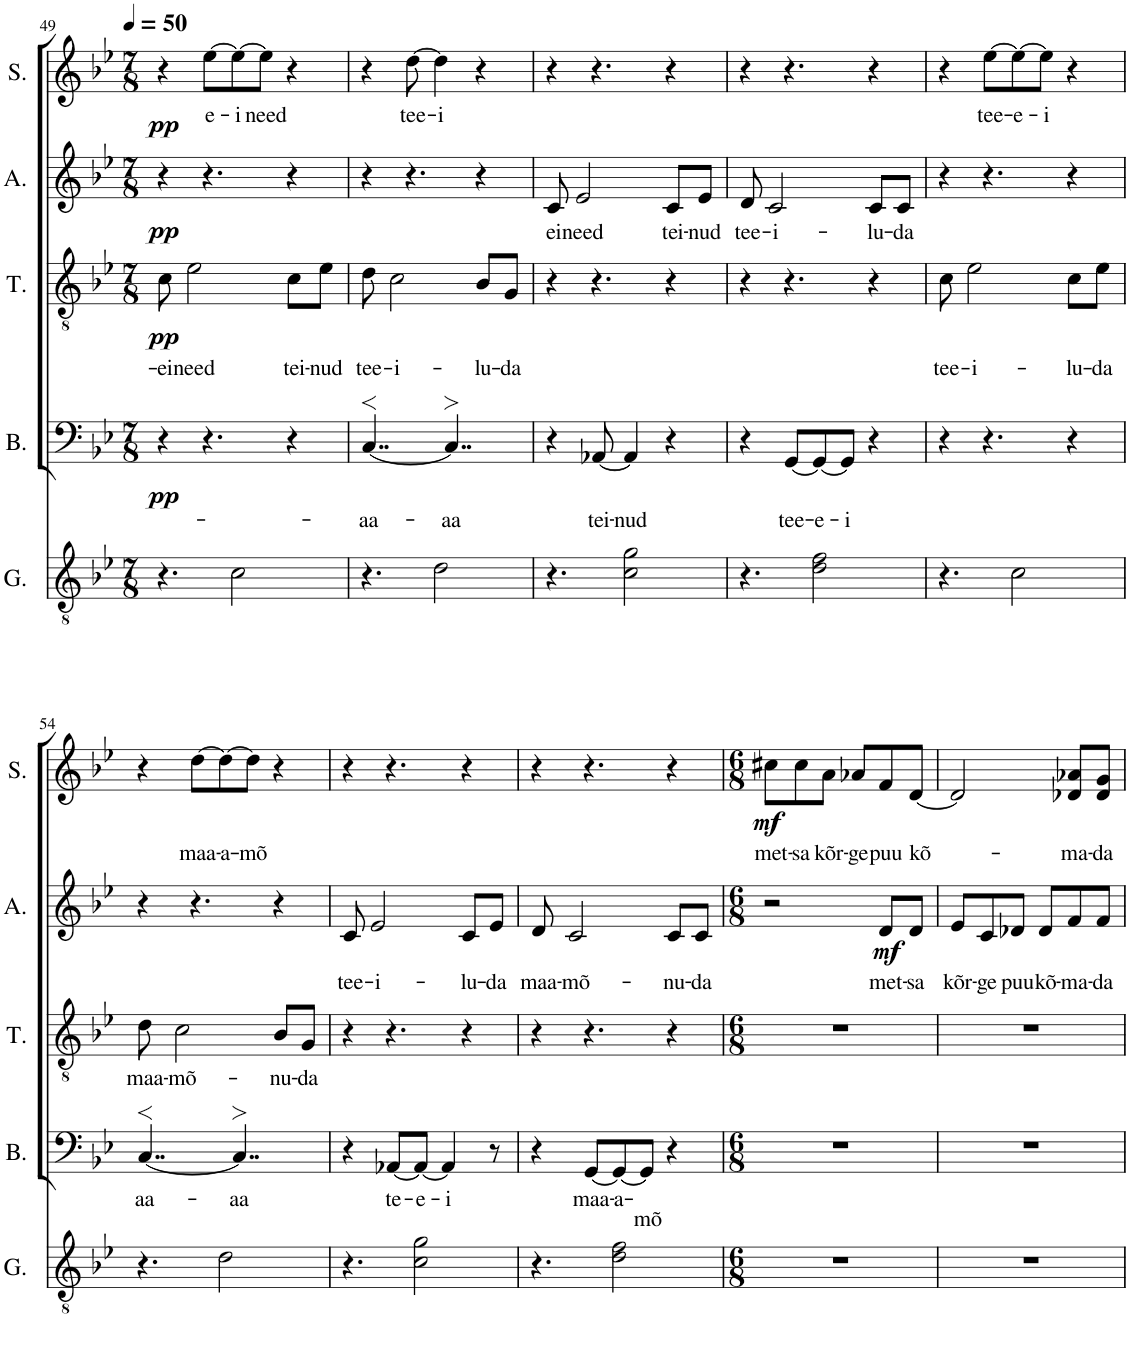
**kern	**kern	**text	**dynam	**kern	**text	**dynam	**kern	**text	**dynam	**kern	**text	**dynam
*part5	*part4	*part4	*part4	*part3	*part3	*part3	*part2	*part2	*part2	*part1	*part1	*part1
*staff5	*staff4	*staff4	*staff4	*staff3	*staff3	*staff3	*staff2	*staff2	*staff2	*staff1	*staff1	*staff1
*I"Classical Guitar	*I"Bass	*	*	*I"Tenor	*	*	*I"Alto	*	*	*I"Soprano	*	*
*I'G.	*I'B.	*	*	*I'T.	*	*	*I'A.	*	*	*I'S.	*	*
!!LO:PB:g=z
*clefGv2	*clefF4	*	*	*clefGv2	*	*	*clefG2	*	*	*clefG2	*	*
*	*	*	*	*Trd1c2	*	*	*	*	*	*	*	*
*k[b-e-]	*k[b-e-]	*	*	*k[b-e-]	*	*	*k[b-e-]	*	*	*k[b-e-]	*	*
*M7/8	*M7/8	*	*	*M7/8	*	*	*M7/8	*	*	*M7/8	*	*
*MM50	*MM50	*	*	*MM50	*	*	*MM50	*	*	*MM50	*	*
=49	=49	=49	=49	=49	=49	=49	=49	=49	=49	=49	=49	=49
!	!	!	!LO:DY:b	!	!LO:LY:b	!LO:DY:b	!	!	!LO:DY:b	!	!	!LO:DY:b
4.r	4r	.	pp	8c\	ei	pp	4r	.	pp	4r	.	pp
!	!	!	!	!	!LO:LY:b	!	!	!	!	!	!	!
.	.	.	.	2e-\	need	.	.	.	.	.	.	.
!	!	!	!	!	!	!	!	!	!	!	!LO:LY:b	!
.	4.r	.	.	.	.	.	4.r	.	.	[8ee-\L	e-	.
!	!	!	!	!	!	!	!	!	!	!	!LO:LY:b	!
2c\	.	.	.	.	.	.	.	.	.	8ee-\_	-i	.
!	!	!	!	!	!	!	!	!	!	!	!LO:LY:b	!
.	.	.	.	.	.	.	.	.	.	8ee-\J]	need	.
!	!	!	!	!	!LO:LY:b	!	!	!	!	!	!	!
.	4r	.	.	8c\L	-tei-	.	4r	.	.	4r	.	.
!	!	!	!	!	!LO:LY:b	!	!	!	!	!	!	!
.	.	.	.	8e-\J	-nud	.	.	.	.	.	.	.
=50	=50	=50	=50	=50	=50	=50	=50	=50	=50	=50	=50	=50
!	!	!LO:LY:b	!	!	!LO:LY:b	!	!	!	!	!	!	!
4.r	[4..C>/	aa-	.	8d\	tee-	.	4r	.	.	4r	.	.
!	!	!	!	!	!LO:LY:b	!	!	!	!	!	!	!
.	.	.	.	2c\	-i-	.	.	.	.	.	.	.
!	!	!	!	!	!	!	!	!	!	!	!LO:LY:b	!
.	.	.	.	.	.	.	4.r	.	.	[8dd\	tee-	.
!	!	!	!	!	!	!	!	!	!	!	!LO:LY:b	!
2d\	.	.	.	.	.	.	.	.	.	4dd\]	-i	.
!	!	!LO:LY:b	!	!	!	!	!	!	!	!	!	!
.	4..C>/]	-aa	.	.	.	.	.	.	.	.	.	.
!	!	!	!	!	!LO:LY:b	!	!	!	!	!	!	!
.	.	.	.	8B-/L	-lu-	.	4r	.	.	4r	.	.
!	!	!	!	!	!LO:LY:b	!	!	!	!	!	!	!
.	.	.	.	8G/J	-da	.	.	.	.	.	.	.
=51	=51	=51	=51	=51	=51	=51	=51	=51	=51	=51	=51	=51
!	!	!	!	!	!	!	!	!LO:LY:b	!	!	!	!
4.r	4r	.	.	4r	.	.	8c/	ei	.	4r	.	.
!	!	!	!	!	!	!	!	!LO:LY:b	!	!	!	!
.	.	.	.	.	.	.	2e-/	need	.	.	.	.
!	!	!LO:LY:b	!	!	!	!	!	!	!	!	!	!
.	[8AA-X/	tei-	.	4.r	.	.	.	.	.	4.r	.	.
!	!	!LO:LY:b	!	!	!	!	!	!	!	!	!	!
2c\ 2g\	4AA-/]	-nud	.	.	.	.	.	.	.	.	.	.
!	!	!	!	!	!	!	!	!LO:LY:b	!	!	!	!
.	4r	.	.	4r	.	.	8c/L	tei-	.	4r	.	.
!	!	!	!	!	!	!	!	!LO:LY:b	!	!	!	!
.	.	.	.	.	.	.	8e-/J	-nud	.	.	.	.
=52	=52	=52	=52	=52	=52	=52	=52	=52	=52	=52	=52	=52
!	!	!	!	!	!	!	!	!LO:LY:b	!	!	!	!
4.r	4r	.	.	4r	.	.	8d/	tee-	.	4r	.	.
!	!	!	!	!	!	!	!	!LO:LY:b	!	!	!	!
.	.	.	.	.	.	.	2c/	-i-	.	.	.	.
!	!	!LO:LY:b	!	!	!	!	!	!	!	!	!	!
.	[8GG/L	tee-	.	4.r	.	.	.	.	.	4.r	.	.
!	!	!LO:LY:b	!	!	!	!	!	!	!	!	!	!
2d\ 2f\	8GG/_	-e-	.	.	.	.	.	.	.	.	.	.
!	!	!LO:LY:b	!	!	!	!	!	!	!	!	!	!
.	8GG/J]	-i	.	.	.	.	.	.	.	.	.	.
!	!	!	!	!	!	!	!	!LO:LY:b	!	!	!	!
.	4r	.	.	4r	.	.	8c/L	-lu-	.	4r	.	.
!	!	!	!	!	!	!	!	!LO:LY:b	!	!	!	!
.	.	.	.	.	.	.	8c/J	-da	.	.	.	.
=53	=53	=53	=53	=53	=53	=53	=53	=53	=53	=53	=53	=53
!	!	!	!	!	!LO:LY:b	!	!	!	!	!	!	!
4.r	4r	.	.	8c\	tee-	.	4r	.	.	4r	.	.
!	!	!	!	!	!LO:LY:b	!	!	!	!	!	!	!
.	.	.	.	2e-\	-i-	.	.	.	.	.	.	.
!	!	!	!	!	!	!	!	!	!	!	!LO:LY:b	!
.	4.r	.	.	.	.	.	4.r	.	.	[8ee-\L	tee-	.
!	!	!	!	!	!	!	!	!	!	!	!LO:LY:b	!
2c\	.	.	.	.	.	.	.	.	.	8ee-\_	-e-	.
!	!	!	!	!	!	!	!	!	!	!	!LO:LY:b	!
.	.	.	.	.	.	.	.	.	.	8ee-\J]	-i	.
!	!	!	!	!	!LO:LY:b	!	!	!	!	!	!	!
.	4r	.	.	8c\L	-lu-	.	4r	.	.	4r	.	.
!	!	!	!	!	!LO:LY:b	!	!	!	!	!	!	!
.	.	.	.	8e-\J	-da	.	.	.	.	.	.	.
!!LO:LB:g=z
=54	=54	=54	=54	=54	=54	=54	=54	=54	=54	=54	=54	=54
!	!	!LO:LY:b	!	!	!LO:LY:b	!	!	!	!	!	!	!
4.r	[4..C>/	aa-	.	8d\	maa-	.	4r	.	.	4r	.	.
!	!	!	!	!	!LO:LY:b	!	!	!	!	!	!	!
.	.	.	.	2c\	-mõ-	.	.	.	.	.	.	.
!	!	!	!	!	!	!	!	!	!	!	!LO:LY:b	!
.	.	.	.	.	.	.	4.r	.	.	[8dd\L	maa-	.
!	!	!	!	!	!	!	!	!	!	!	!LO:LY:b	!
2d\	.	.	.	.	.	.	.	.	.	8dd\_	-a-	.
!	!	!LO:LY:b	!	!	!	!	!	!	!	!	!	!
.	4..C>/]	-aa	.	.	.	.	.	.	.	.	.	.
!	!	!	!	!	!	!	!	!	!	!	!LO:LY:b	!
.	.	.	.	.	.	.	.	.	.	8dd\J]	-mõ	.
!	!	!	!	!	!LO:LY:b	!	!	!	!	!	!	!
.	.	.	.	8B-/L	-nu-	.	4r	.	.	4r	.	.
!	!	!	!	!	!LO:LY:b	!	!	!	!	!	!	!
.	.	.	.	8G/J	-da	.	.	.	.	.	.	.
=55	=55	=55	=55	=55	=55	=55	=55	=55	=55	=55	=55	=55
!	!	!	!	!	!	!	!	!LO:LY:b	!	!	!	!
4.r	4r	.	.	4r	.	.	8c/	tee-	.	4r	.	.
!	!	!	!	!	!	!	!	!LO:LY:b	!	!	!	!
.	.	.	.	.	.	.	2e-/	-i-	.	.	.	.
!	!	!LO:LY:b	!	!	!	!	!	!	!	!	!	!
.	[8AA-X/L	te-	.	4.r	.	.	.	.	.	4.r	.	.
!	!	!LO:LY:b	!	!	!	!	!	!	!	!	!	!
2c\ 2g\	8AA-/J_	-e-	.	.	.	.	.	.	.	.	.	.
!	!	!LO:LY:b	!	!	!	!	!	!	!	!	!	!
.	4AA-/]	-i	.	.	.	.	.	.	.	.	.	.
!	!	!	!	!	!	!	!	!LO:LY:b	!	!	!	!
.	.	.	.	4r	.	.	8c/L	-lu-	.	4r	.	.
!	!	!	!	!	!	!	!	!LO:LY:b	!	!	!	!
.	8r	.	.	.	.	.	8e-/J	-da	.	.	.	.
=56	=56	=56	=56	=56	=56	=56	=56	=56	=56	=56	=56	=56
!	!	!	!	!	!	!	!	!LO:LY:b	!	!	!	!
4.r	4r	.	.	4r	.	.	8d/	maa-	.	4r	.	.
!	!	!	!	!	!	!	!	!LO:LY:b	!	!	!	!
.	.	.	.	.	.	.	2c/	-mõ-	.	.	.	.
!	!	!LO:LY:b	!	!	!	!	!	!	!	!	!	!
.	[8GG/L	maa-	.	4.r	.	.	.	.	.	4.r	.	.
!	!	!LO:LY:b	!	!	!	!	!	!	!	!	!	!
2d\ 2f\	8GG/_	-a-	.	.	.	.	.	.	.	.	.	.
!	!	!LO:LY:b	!	!	!	!	!	!	!	!	!	!
.	8GG/J]	-mõ	.	.	.	.	.	.	.	.	.	.
!	!	!	!	!	!	!	!	!LO:LY:b	!	!	!	!
.	4r	.	.	4r	.	.	8c/L	-nu-	.	4r	.	.
!	!	!	!	!	!	!	!	!LO:LY:b	!	!	!	!
.	.	.	.	.	.	.	8c/J	-da	.	.	.	.
=57	=57	=57	=57	=57	=57	=57	=57	=57	=57	=57	=57	=57
*M6/8	*M6/8	*	*	*M6/8	*	*	*M6/8	*	*	*M6/8	*	*
!	!	!	!	!	!	!	!	!	!	!	!LO:LY:b	!LO:DY:b
2.r	2.r	.	.	2.r	.	.	2r	.	.	8cc#X\L	met-	mf
!	!	!	!	!	!	!	!	!	!	!	!LO:LY:b	!
.	.	.	.	.	.	.	.	.	.	8cc#\	-sa	.
!	!	!	!	!	!	!	!	!	!	!	!LO:LY:b	!
.	.	.	.	.	.	.	.	.	.	8a\J	kõr-	.
!	!	!	!	!	!	!	!	!	!	!	!LO:LY:b	!
.	.	.	.	.	.	.	.	.	.	8a-X/L	-ge	.
!	!	!	!	!	!	!	!	!LO:LY:b	!LO:DY:b	!	!LO:LY:b	!
.	.	.	.	.	.	.	8d/L	met-	mf	8f/	puu	.
!	!	!	!	!	!	!	!	!LO:LY:b	!	!	!LO:LY:b	!
.	.	.	.	.	.	.	8d/J	-sa	.	[8d/J	kõ-	.
=58	=58	=58	=58	=58	=58	=58	=58	=58	=58	=58	=58	=58
!	!	!	!	!	!	!	!	!LO:LY:b	!	!	!	!
2.r	2.r	.	.	2.r	.	.	8e-/L	kõr-	.	2d/]	.	.
!	!	!	!	!	!	!	!	!LO:LY:b	!	!	!	!
.	.	.	.	.	.	.	8c/	-ge	.	.	.	.
!	!	!	!	!	!	!	!	!LO:LY:b	!	!	!	!
.	.	.	.	.	.	.	8d-X/J	puu	.	.	.	.
!	!	!	!	!	!	!	!	!LO:LY:b	!	!	!	!
.	.	.	.	.	.	.	8d-/L	kõ-	.	.	.	.
!	!	!	!	!	!	!	!	!LO:LY:b	!	!	!LO:LY:b	!
.	.	.	.	.	.	.	8f/	-ma-	.	8d-X/ 8a-X/L	-ma-	.
!	!	!	!	!	!	!	!	!LO:LY:b	!	!	!LO:LY:b	!
.	.	.	.	.	.	.	8f/J	-da	.	8d-/ 8g/J	-da	.
=	=	=	=	=	=	=	=	=	=	=	=	=
*-	*-	*-	*-	*-	*-	*-	*-	*-	*-	*-	*-	*-
